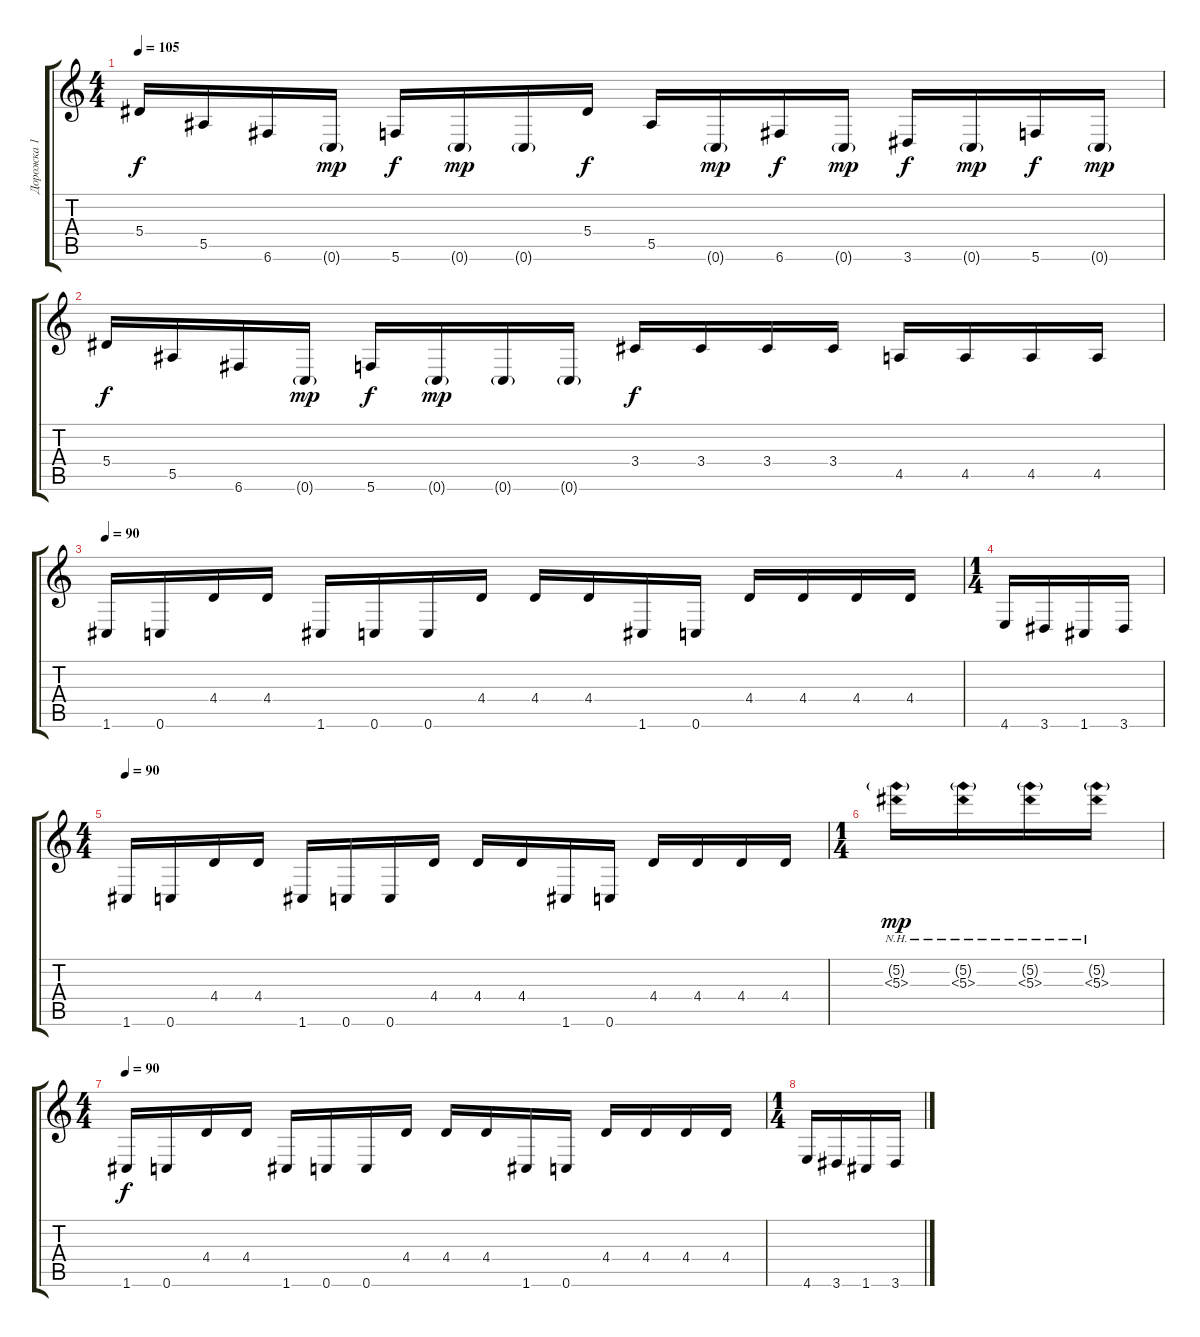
\track ("Дорожка 1" "Дорожка 1") {instrument overdrivenguitar}
\staff {score tabs}
\tuning (C4 G3 Eb3 Bb2 F2 C2) {hide}
\ts (4 4)
\tempo 105
\clef g2
\ks c
5.4.16{dy f} 5.5.16 6.6.16 0.6{g}.16{dy mp} 5.6.16{dy f} 0.6{g}.16{dy mp} 0.6{g}.16 5.4.16{dy f} 5.5.16 0.6{g}.16{dy mp} 6.6.16{dy f} 0.6{g}.16{dy mp} 3.6.16{dy f} 0.6{g}.16{dy mp} 5.6.16{dy f} 0.6{g}.16{dy mp} |
5.4.16{dy f} 5.5.16 6.6.16 0.6{g}.16{dy mp} 5.6.16{dy f} 0.6{g}.16{dy mp} 0.6{g}.16 0.6{g}.16 3.4.16{dy f} 3.4.16 3.4.16 3.4.16 4.5.16 4.5.16 4.5.16 4.5.16 |
\tempo 90
1.6.16 0.6.16 4.4.16 4.4.16 1.6.16 0.6.16 0.6.16 4.4.16 4.4.16 4.4.16 1.6.16 0.6.16 4.4.16 4.4.16 4.4.16 4.4.16 |
\ts (1 4)
4.6.16 3.6.16 1.6.16 3.6.16 |
\ts (4 4)
\tempo 90
1.6.16 0.6.16 4.4.16 4.4.16 1.6.16 0.6.16 0.6.16 4.4.16 4.4.16 4.4.16 1.6.16 0.6.16 4.4.16 4.4.16 4.4.16 4.4.16 |
\ts (1 4)
(5.2{nh g} 5.3{nh}).16{dy mp} (5.2{nh g} 5.3{nh}).16 (5.2{nh g} 5.3{nh}).16 (5.2{nh g} 5.3{nh}).16 |
\ts (4 4)
\tempo 90
1.6.16{dy f} 0.6.16 4.4.16 4.4.16 1.6.16 0.6.16 0.6.16 4.4.16 4.4.16 4.4.16 1.6.16 0.6.16 4.4.16 4.4.16 4.4.16 4.4.16 |
\ts (1 4)
4.6.16 3.6.16 1.6.16 3.6.16
